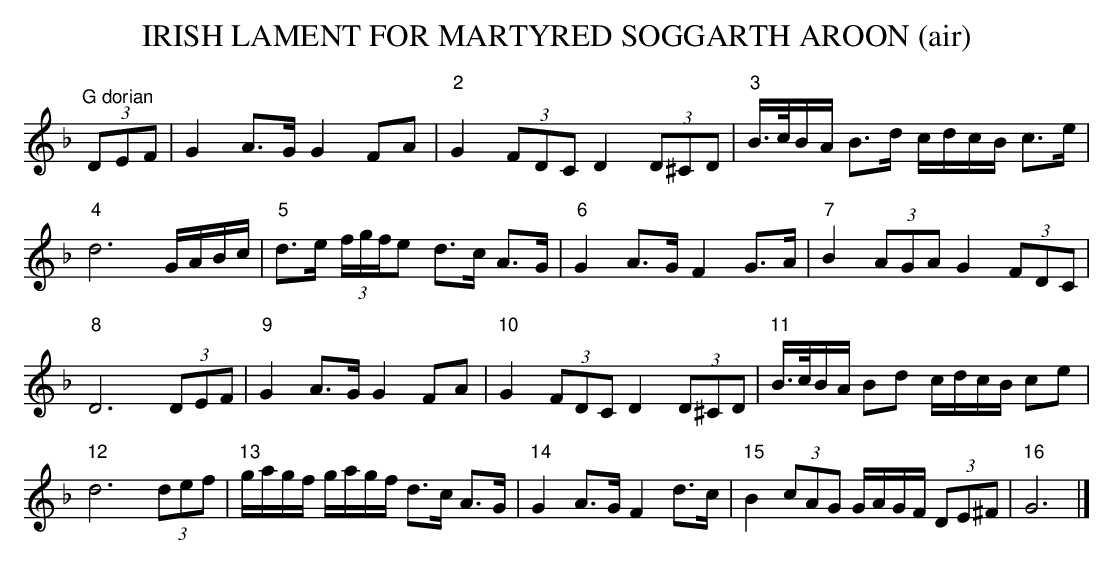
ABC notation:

X:1
T:IRISH LAMENT FOR MARTYRED SOGGARTH AROON (air)\
Y:"Adagio con expressione"\
in measure 1 and 9 (replacements underlined).\
is practically impossible, as this piece demonstrates.\
the specific reference is here, and the Chief is silent.\
M:4/4\
L:1/8\
K:F\
"^G dorian"\
(3DEF|G2 A>G G2FA|"2"G2 (3FDC D2 (3D^CD|\
"3"B/>c/B/A/ B>d c/d/c/B/ c>e|"4"d6 G/A/B/c/|\
"5"d>e (3f/g/f/e d>c A>G|"6"G2 A>G F2 G>A|"7"B2 (3AGA G2 (3FDC|\
"8"D6 (3DEF|"9"G2 A>G G2FA|"10"G2 (3FDC D2 (3D^CD|\
"11"B/>c/B/A/ Bd c/d/c/B/ ce|"12"d6 (3def|\
"13"g/a/g/f/ g/a/g/f/ d>c A>G|"14"G2 A>G F2 d>c|\
"15"B2 (3cAG G/A/G/F/ (3DE^F|"16"G6|]\
\
\
